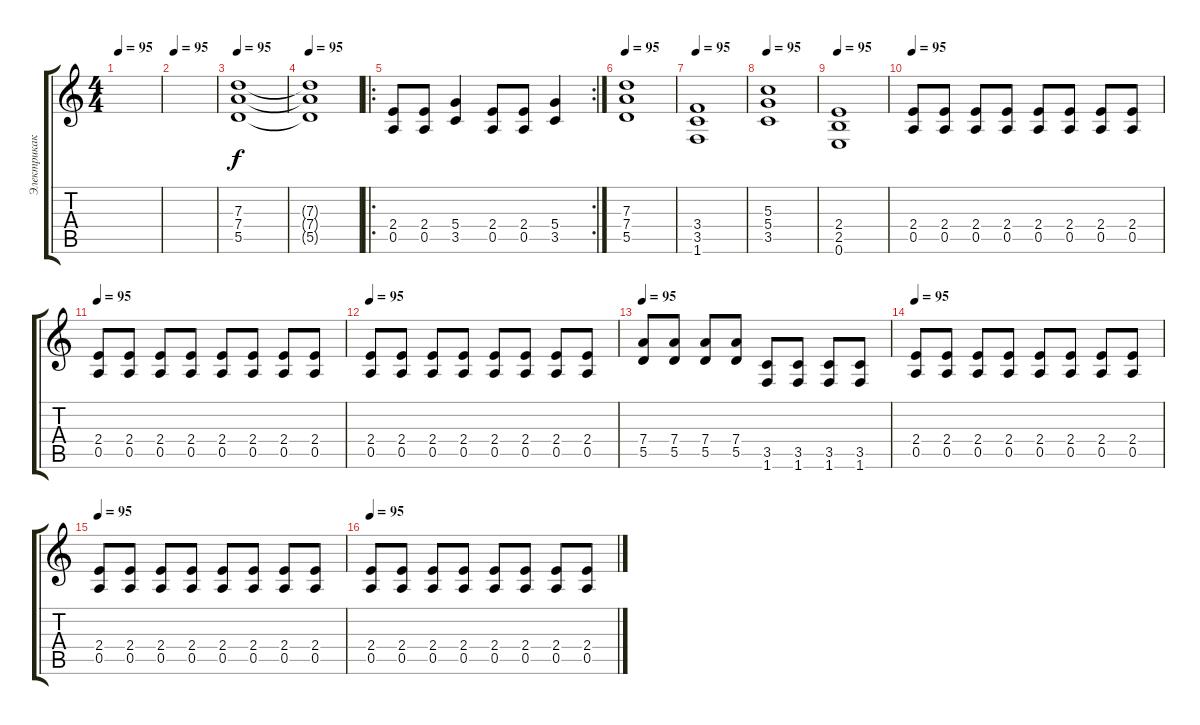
\track ("ЭлектрикакирткелЭ" "Электрикак") {instrument distortionguitar}
\staff {score tabs}
\tuning (E4 B3 G3 D3 A2 E2) {hide}
\ts (4 4)
\tempo 95
\clef g2
\ks c
|
\tempo 95
|
\tempo 95
(7.3 7.4 5.5).1 |
\tempo 95
(7.3{t} 7.4{t} 5.5{t}).1 |
\ro
\rc 2
(2.4 0.5).8 (2.4 0.5).8 (5.4 3.5).4 (2.4 0.5).8 (2.4 0.5).8 (5.4 3.5).4 |
\tempo 95
(7.3 7.4 5.5).1 |
\tempo 95
(3.4 3.5 1.6).1 |
\tempo 95
(5.3 5.4 3.5).1 |
\tempo 95
(2.4 2.5 0.6).1 |
\tempo 95
(2.4 0.5).8 (2.4 0.5).8 (2.4 0.5).8 (2.4 0.5).8 (2.4 0.5).8 (2.4 0.5).8 (2.4 0.5).8 (2.4 0.5).8 |
\tempo 95
(2.4 0.5).8 (2.4 0.5).8 (2.4 0.5).8 (2.4 0.5).8 (2.4 0.5).8 (2.4 0.5).8 (2.4 0.5).8 (2.4 0.5).8 |
\tempo 95
(2.4 0.5).8 (2.4 0.5).8 (2.4 0.5).8 (2.4 0.5).8 (2.4 0.5).8 (2.4 0.5).8 (2.4 0.5).8 (2.4 0.5).8 |
\tempo 95
(7.4 5.5).8 (7.4 5.5).8 (7.4 5.5).8 (7.4 5.5).8 (3.5 1.6).8 (3.5 1.6).8 (3.5 1.6).8 (3.5 1.6).8 |
\tempo 95
(2.4 0.5).8 (2.4 0.5).8 (2.4 0.5).8 (2.4 0.5).8 (2.4 0.5).8 (2.4 0.5).8 (2.4 0.5).8 (2.4 0.5).8 |
\tempo 95
(2.4 0.5).8 (2.4 0.5).8 (2.4 0.5).8 (2.4 0.5).8 (2.4 0.5).8 (2.4 0.5).8 (2.4 0.5).8 (2.4 0.5).8 |
\tempo 95
(2.4 0.5).8 (2.4 0.5).8 (2.4 0.5).8 (2.4 0.5).8 (2.4 0.5).8 (2.4 0.5).8 (2.4 0.5).8 (2.4 0.5).8
